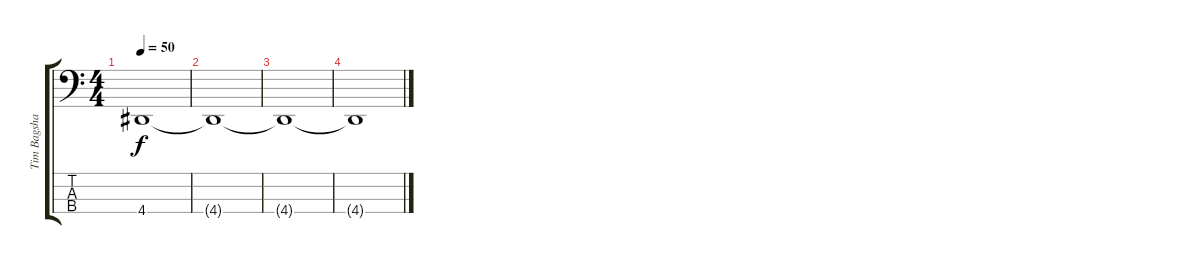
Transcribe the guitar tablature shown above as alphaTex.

\track ("Tim Bagshaw" "Tim Bagsha") {instrument fretlessbass}
\staff {score tabs}
\tuning (D2 A1 E1 B0) {hide}
\ts (4 4)
\tempo 50
\clef f4
\ks c
4.4.1{dy f} |
4.4{t}.1 |
4.4{t}.1 |
4.4{t}.1
